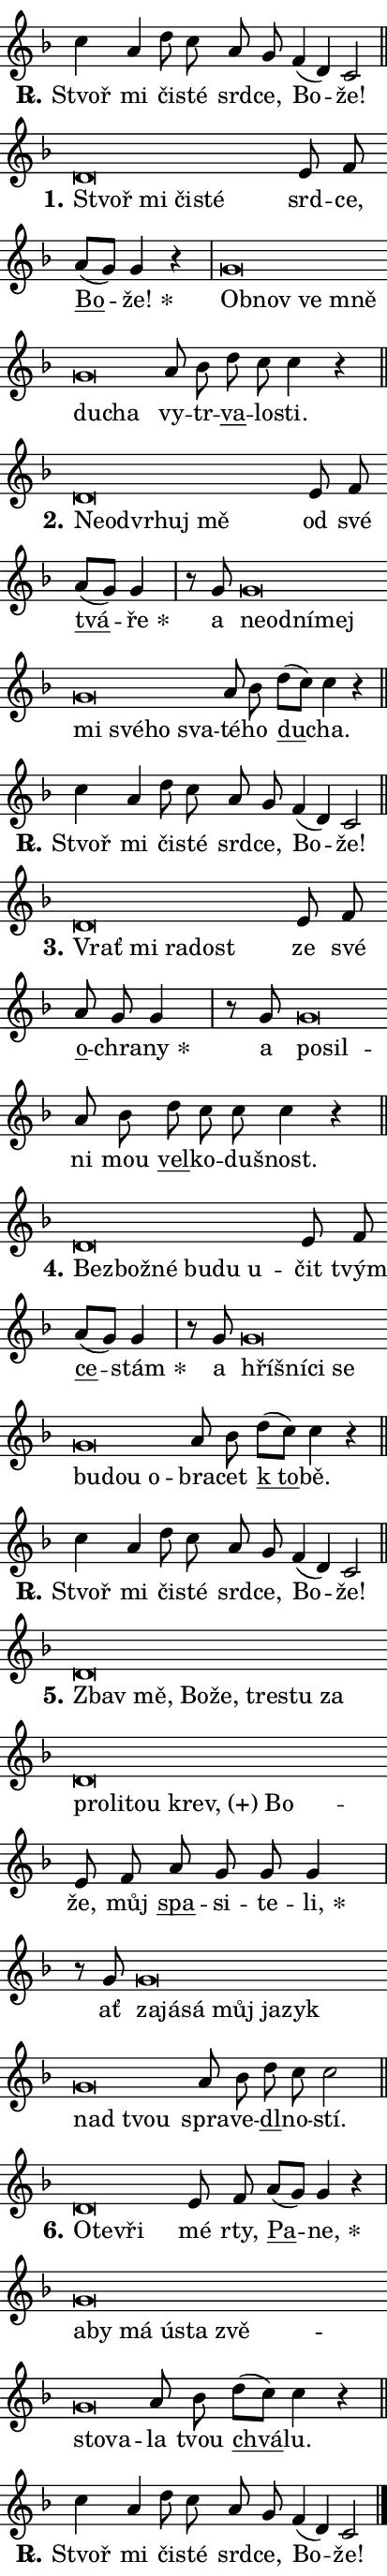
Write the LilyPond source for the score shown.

\version "2.22.1"
\header { tagline = "" }
\paper {
  indent = 0\cm
  top-margin = 0\cm
  right-margin = 0\cm
  bottom-margin = 0\cm
  left-margin = 0\cm
  paper-width = 7\cm
  page-breaking = #ly:one-page-breaking
  system-system-spacing.basic-distance = #11
  score-system-spacing.basic-distance = #11
  ragged-last = ##f
}


%% Author: Thomas Morley
%% https://lists.gnu.org/archive/html/lilypond-user/2020-05/msg00002.html
#(define (line-position grob)
"Returns position of @var[grob} in current system:
   @code{'start}, if at first time-step
   @code{'end}, if at last time-step
   @code{'middle} otherwise
"
  (let* ((col (ly:item-get-column grob))
         (ln (ly:grob-object col 'left-neighbor))
         (rn (ly:grob-object col 'right-neighbor))
         (col-to-check-left (if (ly:grob? ln) ln col))
         (col-to-check-right (if (ly:grob? rn) rn col))
         (break-dir-left
           (and
             (ly:grob-property col-to-check-left 'non-musical #f)
             (ly:item-break-dir col-to-check-left)))
         (break-dir-right
           (and
             (ly:grob-property col-to-check-right 'non-musical #f)
             (ly:item-break-dir col-to-check-right))))
        (cond ((eqv? 1 break-dir-left) 'start)
              ((eqv? -1 break-dir-right) 'end)
              (else 'middle))))

#(define (tranparent-at-line-position vctor)
  (lambda (grob)
  "Relying on @code{line-position} select the relevant enry from @var{vctor}.
Used to determine transparency,"
    (case (line-position grob)
      ((end) (not (vector-ref vctor 0)))
      ((middle) (not (vector-ref vctor 1)))
      ((start) (not (vector-ref vctor 2))))))

noteHeadBreakVisibility =
#(define-music-function (break-visibility)(vector?)
"Makes @code{NoteHead}s transparent relying on @var{break-visibility}"
#{
  \override NoteHead.transparent =
    #(tranparent-at-line-position break-visibility)
#})

#(define delete-ledgers-for-transparent-note-heads
  (lambda (grob)
    "Reads whether a @code{NoteHead} is transparent.
If so this @code{NoteHead} is removed from @code{'note-heads} from
@var{grob}, which is supposed to be @code{LedgerLineSpanner}.
As a result ledgers are not printed for this @code{NoteHead}"
    (let* ((nhds-array (ly:grob-object grob 'note-heads))
           (nhds-list
             (if (ly:grob-array? nhds-array)
                 (ly:grob-array->list nhds-array)
                 '()))
           ;; Relies on the transparent-property being done before
           ;; Staff.LedgerLineSpanner.after-line-breaking is executed.
           ;; This is fragile ...
           (to-keep
             (remove
               (lambda (nhd)
                 (ly:grob-property nhd 'transparent #f))
               nhds-list)))
      ;; TODO find a better method to iterate over grob-arrays, similiar
      ;; to filter/remove etc for lists
      ;; For now rebuilt from scratch
      (set! (ly:grob-object grob 'note-heads)  '())
      (for-each
        (lambda (nhd)
          (ly:pointer-group-interface::add-grob grob 'note-heads nhd))
        to-keep))))

hideNotes = {
  \noteHeadBreakVisibility #begin-of-line-visible
}
unHideNotes = {
  \noteHeadBreakVisibility #all-visible
}

% work-around for resetting accidentals
% https://lilypond.org/doc/v2.23/Documentation/notation/displaying-rhythms#unmetered-music
cadenzaMeasure = {
  \cadenzaOff
  \partial 1024 s1024
  \cadenzaOn
}

#(define-markup-command (accent layout props text) (markup?)
  "Underline accented syllable"
  (interpret-markup layout props
    #{\markup \override #'(offset . 4.3) \underline { #text }#}))

responsum = \markup \concat {
  "R" \hspace #-1.05 \path #0.1 #'((moveto 0 0.07) (lineto 0.9 0.8)) \hspace #0.05 "."
}

\layout {
    \context {
        \Staff
        \remove "Time_signature_engraver"
        \override LedgerLineSpanner.after-line-breaking = #delete-ledgers-for-transparent-note-heads
    }
    \context {
        \Voice {
            \override NoteHead.output-attributes = #'((class . "notehead"))
            \override Hairpin.height = #0.55
        }
    }
    \context {
        \Lyrics {
            \override StanzaNumber.output-attributes = #'((class . "stanzanumber"))
            \override LyricSpace.minimum-distance = #0.9
            \override LyricText.font-name = #"TeX Gyre Schola"
            \override LyricText.font-size = 1
            \override StanzaNumber.font-name = #"TeX Gyre Schola Bold"
            \override StanzaNumber.font-size = 1
        }
    }
}

% magnetic-lyrics.ily
%
%   written by
%     Jean Abou Samra <jean@abou-samra.fr>
%     Werner Lemberg <wl@gnu.org>
%
%   adapted by
%     Jiri Hon <jiri.hon@gmail.com>
%
% Version 2022-Apr-15

% https://www.mail-archive.com/lilypond-user@gnu.org/msg149350.html

#(define (Left_hyphen_pointer_engraver context)
   "Collect syllable-hyphen-syllable occurrences in lyrics and store
them in properties.  This engraver only looks to the left.  For
example, if the lyrics input is @code{foo -- bar}, it does the
following.

@itemize @bullet
@item
Set the @code{text} property of the @code{LyricHyphen} grob between
@q{foo} and @q{bar} to @code{foo}.

@item
Set the @code{left-hyphen} property of the @code{LyricText} grob with
text @q{foo} to the @code{LyricHyphen} grob between @q{foo} and
@q{bar}.
@end itemize

Use this auxiliary engraver in combination with the
@code{lyric-@/text::@/apply-@/magnetic-@/offset!} hook."
   (let ((hyphen #f)
         (text #f))
     (make-engraver
      (acknowledgers
       ((lyric-syllable-interface engraver grob source-engraver)
        (set! text grob)))
      (end-acknowledgers
       ((lyric-hyphen-interface engraver grob source-engraver)
        ;(when (not (grob::has-interface grob 'lyric-space-interface))
          (set! hyphen grob)));)
      ((stop-translation-timestep engraver)
       (when (and text hyphen)
         (ly:grob-set-object! text 'left-hyphen hyphen))
       (set! text #f)
       (set! hyphen #f)))))

#(define (lyric-text::apply-magnetic-offset! grob)
   "If the space between two syllables is less than the value in
property @code{LyricText@/.details@/.squash-threshold}, move the right
syllable to the left so that it gets concatenated with the left
syllable.

Use this function as a hook for
@code{LyricText@/.after-@/line-@/breaking} if the
@code{Left_@/hyphen_@/pointer_@/engraver} is active."
   (let ((hyphen (ly:grob-object grob 'left-hyphen #f)))
     (when hyphen
       (let ((left-text (ly:spanner-bound hyphen LEFT)))
         (when (grob::has-interface left-text 'lyric-syllable-interface)
           (let* ((common (ly:grob-common-refpoint grob left-text X))
                  (this-x-ext (ly:grob-extent grob common X))
                  (left-x-ext
                   (begin
                     ;; Trigger magnetism for left-text.
                     (ly:grob-property left-text 'after-line-breaking)
                     (ly:grob-extent left-text common X)))
                  ;; `delta` is the gap width between two syllables.
                  (delta (- (interval-start this-x-ext)
                            (interval-end left-x-ext)))
                  (details (ly:grob-property grob 'details))
                  (threshold (assoc-get 'squash-threshold details 0.2)))
             (when (< delta threshold)
               (let* (;; We have to manipulate the input text so that
                      ;; ligatures crossing syllable boundaries are not
                      ;; disabled.  For languages based on the Latin
                      ;; script this is essentially a beautification.
                      ;; However, for non-Western scripts it can be a
                      ;; necessity.
                      (lt (ly:grob-property left-text 'text))
                      (rt (ly:grob-property grob 'text))
                      (is-space (grob::has-interface hyphen 'lyric-space-interface))
                      (space (if is-space " " ""))
                      (space-markup (grob-interpret-markup grob " "))
                      (space-size (interval-length (ly:stencil-extent space-markup X)))
                      (extra-delta (if is-space space-size 0))
                      ;; Append new syllable.
                      (ltrt-space (if (and (string? lt) (string? rt))
                                (string-append lt space rt)
                                (make-concat-markup (list lt space rt))))
                      ;; Right-align `ltrt` to the right side.
                      (ltrt-space-markup (grob-interpret-markup
                               grob
                               (make-translate-markup
                                (cons (interval-length this-x-ext) 0)
                                (make-right-align-markup ltrt-space)))))
                 (begin
                   ;; Don't print `left-text`.
                   (ly:grob-set-property! left-text 'stencil #f)
                   ;; Set text and stencil (which holds all collected
                   ;; syllables so far) and shift it to the left.
                   (ly:grob-set-property! grob 'text ltrt-space)
                   (ly:grob-set-property! grob 'stencil ltrt-space-markup)
                   (ly:grob-translate-axis! grob (- (- delta extra-delta)) X))))))))))


#(define (lyric-hyphen::displace-bounds-first grob)
   ;; Make very sure this callback isn't triggered too early.
   (let ((left (ly:spanner-bound grob LEFT))
         (right (ly:spanner-bound grob RIGHT)))
     (ly:grob-property left 'after-line-breaking)
     (ly:grob-property right 'after-line-breaking)
     (ly:lyric-hyphen::print grob)))

squashThreshold = #0.4

\layout {
  \context {
    \Lyrics
    \consists #Left_hyphen_pointer_engraver
    \override LyricText.after-line-breaking =
      #lyric-text::apply-magnetic-offset!
    \override LyricHyphen.stencil = #lyric-hyphen::displace-bounds-first
    \override LyricText.details.squash-threshold = \squashThreshold
    \override LyricHyphen.minimum-distance = 0
    \override LyricHyphen.minimum-length = \squashThreshold
  }
}

squash = \override LyricText.details.squash-threshold = 9999
unSquash = \override LyricText.details.squash-threshold = \squashThreshold

left = \override LyricText.self-alignment-X = #LEFT
unLeft = \revert LyricText.self-alignment-X

starOffset = #(lambda (grob) 
                (let ((x_offset (ly:self-alignment-interface::aligned-on-x-parent grob)))
                  (if (= x_offset 0) 0 (+ x_offset 1.2))))

star = #(define-music-function (syllable)(string?)
"Append star separator at the end of a syllable"
#{
  \once \override LyricText.X-offset = #starOffset
  \lyricmode { \markup {
    #syllable
    \override #'((font-name . "TeX Gyre Schola Bold")) \hspace #0.2 \lower #0.65 \larger "*"
  } }
#})

starAccent = #(define-music-function (syllable)(string?)
"Append star separator at the end of a syllable and make accent"
#{
  \once \override LyricText.X-offset = #starOffset
  \lyricmode { \markup {
    \accent #syllable
    \override #'((font-name . "TeX Gyre Schola Bold")) \hspace #0.2 \lower #0.65 \larger "*"
  } }
#})

breath = #(define-music-function (syllable)(string?)
"Append breathing indicator at the end of a syllable"
#{
  \lyricmode { \markup { #syllable "+" } }
#})

optionalBreath = #(define-music-function (syllable)(string?)
"Append optional breathing indicator at the end of a syllable"
#{
  \lyricmode { \markup { #syllable "(+)" } }
#})


\score {
    <<
        \new Voice = "melody" { \cadenzaOn \key f \major \relative { c''4 a d8 c a g \bar "" f4( d) c2 \cadenzaMeasure \bar "||" \break }
\relative { d'\breve*1/16 \hideNotes \breve*1/16 \bar "" \breve*1/16 \breve*1/16 \bar "" \unHideNotes e8 f \bar "" a[( g)] g4 r \cadenzaMeasure \bar "|" g\breve*1/16 \hideNotes \breve*1/16 \bar "" \breve*1/16 \bar "" \breve*1/16 \bar "" \breve*1/16 \breve*1/16 \bar "" \unHideNotes a8 bes \bar "" d c c4 r \cadenzaMeasure \bar "||" \break }
\relative { d'\breve*1/16 \hideNotes \breve*1/16 \bar "" \breve*1/16 \bar "" \breve*1/16 \breve*1/16 \bar "" \unHideNotes e8 f \bar "" a[( g)] g4 \cadenzaMeasure \bar "|" r8 g8 g\breve*1/16 \hideNotes \breve*1/16 \bar "" \breve*1/16 \bar "" \breve*1/16 \bar "" \breve*1/16 \bar "" \breve*1/16 \bar "" \breve*1/16 \breve*1/16 \bar "" \unHideNotes a8 bes \bar "" d[( c)] c4 r \cadenzaMeasure \bar "||" \break }
\relative { c''4 a d8 c a g \bar "" f4( d) c2 \cadenzaMeasure \bar "||" \break }
\relative { d'\breve*1/16 \hideNotes \breve*1/16 \bar "" \breve*1/16 \breve*1/16 \bar "" \unHideNotes e8 f \bar "" a g g4 \cadenzaMeasure \bar "|" r8 g8 g\breve*1/16 \hideNotes \breve*1/16 \bar "" \unHideNotes a8 bes \bar "" d c c c4 r \cadenzaMeasure \bar "||" \break }
\relative { d'\breve*1/16 \hideNotes \breve*1/16 \bar "" \breve*1/16 \bar "" \breve*1/16 \bar "" \breve*1/16 \breve*1/16 \bar "" \unHideNotes e8 f \bar "" a[( g)] g4 \cadenzaMeasure \bar "|" r8 g8 g\breve*1/16 \hideNotes \breve*1/16 \bar "" \breve*1/16 \bar "" \breve*1/16 \bar "" \breve*1/16 \bar "" \breve*1/16 \breve*1/16 \bar "" \unHideNotes a8 bes \bar "" d[( c)] c4 r \cadenzaMeasure \bar "||" \break }
\relative { c''4 a d8 c a g \bar "" f4( d) c2 \cadenzaMeasure \bar "||" \break }
\relative { d'\breve*1/16 \hideNotes \breve*1/16 \bar "" \breve*1/16 \bar "" \breve*1/16 \bar "" \breve*1/16 \bar "" \breve*1/16 \bar "" \breve*1/16 \bar "" \breve*1/16 \bar "" \breve*1/16 \bar "" \breve*1/16 \bar "" \breve*1/16 \breve*1/16 \bar "" \unHideNotes e8 f \bar "" a g g g4 \cadenzaMeasure \bar "|" r8 g8 g\breve*1/16 \hideNotes \breve*1/16 \bar "" \breve*1/16 \bar "" \breve*1/16 \bar "" \breve*1/16 \bar "" \breve*1/16 \bar "" \breve*1/16 \breve*1/16 \bar "" \unHideNotes a8 bes \bar "" d c c2 \cadenzaMeasure \bar "||" \break }
\relative { d'\breve*1/16 \hideNotes \breve*1/16 \breve*1/16 \bar "" \unHideNotes e8 f \bar "" a[( g)] g4 r \cadenzaMeasure \bar "|" g\breve*1/16 \hideNotes \breve*1/16 \bar "" \breve*1/16 \bar "" \breve*1/16 \bar "" \breve*1/16 \bar "" \breve*1/16 \bar "" \breve*1/16 \breve*1/16 \bar "" \unHideNotes a8 bes \bar "" d[( c)] c4 r \cadenzaMeasure \bar "||" \break }
\relative { c''4 a d8 c a g \bar "" f4( d) c2 \cadenzaMeasure \bar "||" \break } \bar "|." }
        \new Lyrics \lyricsto "melody" { \lyricmode { \set stanza = \responsum
Stvoř mi či -- sté srd -- ce, Bo -- že!
\set stanza = "1."
\left Stvoř \squash mi či -- sté \unLeft \unSquash srd -- ce, \markup \accent Bo -- \star že! \left Ob -- \squash nov ve mně du -- cha \unLeft \unSquash vy -- tr -- \markup \accent va -- lo -- sti.
\set stanza = "2."
\left Ne -- \squash od -- vr -- huj mě \unLeft \unSquash od své \markup \accent tvá -- \star ře a \left ne -- \squash od -- ní -- mej mi své -- ho sva -- \unLeft \unSquash té -- ho \markup \accent du -- cha.
\set stanza = \responsum
Stvoř mi či -- sté srd -- ce, Bo -- že!
\set stanza = "3."
\left Vrať \squash mi ra -- dost \unLeft \unSquash ze své \markup \accent o -- chra -- \star ny a \left po -- \squash sil -- \unLeft \unSquash ni mou \markup \accent vel -- ko -- du -- šnost.
\set stanza = "4."
\left Bez -- \squash bož -- né bu -- du u -- \unLeft \unSquash čit tvým \markup \accent ce -- \star stám a \left hří -- \squash šní -- ci se bu -- dou o -- \unLeft \unSquash bra -- cet \markup \accent "k to" -- bě.
\set stanza = \responsum
Stvoř mi či -- sté srd -- ce, Bo -- že!
\set stanza = "5."
\left Zbav \squash mě, Bo -- že, tre -- stu za pro -- li -- tou \optionalBreath krev, Bo -- \unLeft \unSquash že, můj \markup \accent spa -- si -- te -- \star li, ať \left za -- \squash já -- sá můj ja -- zyk nad tvou \unLeft \unSquash spra -- ve -- \markup \accent dl -- no -- stí.
\set stanza = "6."
\left O -- \squash te -- vři \unLeft \unSquash mé rty, \markup \accent Pa -- \star ne, \left a -- \squash by má ús -- ta zvě -- sto -- va -- \unLeft \unSquash la tvou \markup \accent chvá -- lu.
\set stanza = \responsum
Stvoř mi či -- sté srd -- ce, Bo -- že! } }
    >>
    \layout {}
}
